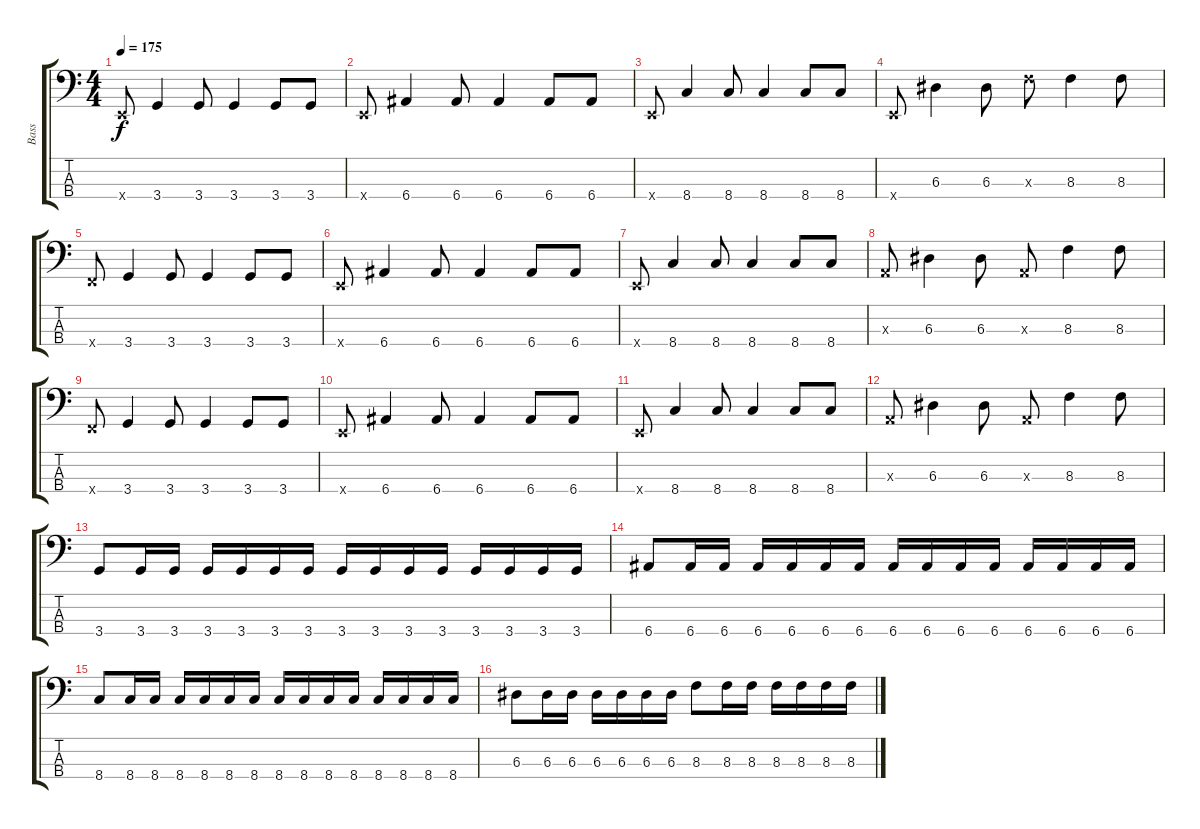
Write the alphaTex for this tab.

\track ("Bass" "Bass") {instrument electricbassfinger}
\staff {score tabs}
\tuning (G2 D2 A1 E1) {hide}
\ts (4 4)
\tempo 175
\clef f4
\ks c
0.4{x}.8{dy f} 3.4.4 3.4.8 3.4.4 3.4.8 3.4.8 |
0.4{x}.8 6.4.4 6.4.8 6.4.4 6.4.8 6.4.8 |
0.4{x}.8 8.4.4 8.4.8 8.4.4 8.4.8 8.4.8 |
0.4{x}.8 6.3.4 6.3.8 8.3{x}.8 8.3.4 8.3.8 |
1.4{x}.8 3.4.4 3.4.8 3.4.4 3.4.8 3.4.8 |
0.4{x}.8 6.4.4 6.4.8 6.4.4 6.4.8 6.4.8 |
0.4{x}.8 8.4.4 8.4.8 8.4.4 8.4.8 8.4.8 |
0.3{x}.8 6.3.4 6.3.8 0.3{x}.8 8.3.4 8.3.8 |
1.4{x}.8 3.4.4 3.4.8 3.4.4 3.4.8 3.4.8 |
0.4{x}.8 6.4.4 6.4.8 6.4.4 6.4.8 6.4.8 |
0.4{x}.8 8.4.4 8.4.8 8.4.4 8.4.8 8.4.8 |
0.3{x}.8 6.3.4 6.3.8 0.3{x}.8 8.3.4 8.3.8 |
3.4.8 3.4.16 3.4.16 3.4.16 3.4.16 3.4.16 3.4.16 3.4.16 3.4.16 3.4.16 3.4.16 3.4.16 3.4.16 3.4.16 3.4.16 |
6.4.8 6.4.16 6.4.16 6.4.16 6.4.16 6.4.16 6.4.16 6.4.16 6.4.16 6.4.16 6.4.16 6.4.16 6.4.16 6.4.16 6.4.16 |
8.4.8 8.4.16 8.4.16 8.4.16 8.4.16 8.4.16 8.4.16 8.4.16 8.4.16 8.4.16 8.4.16 8.4.16 8.4.16 8.4.16 8.4.16 |
6.3.8 6.3.16 6.3.16 6.3.16 6.3.16 6.3.16 6.3.16 8.3.8 8.3.16 8.3.16 8.3.16 8.3.16 8.3.16 8.3.16
